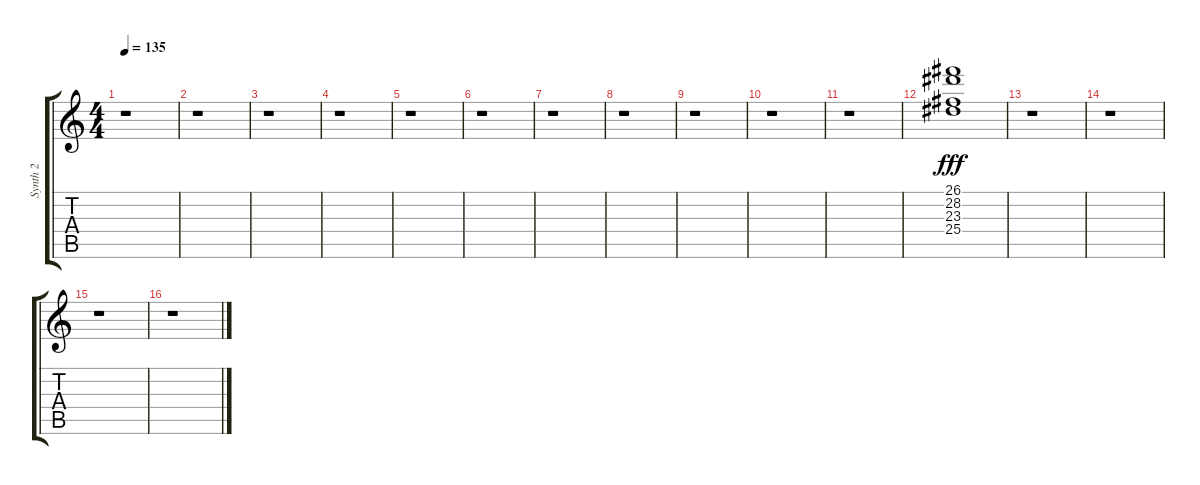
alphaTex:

\track ("Synth 2" "Synth 2") {instrument lead2sawtooth}
\staff {score tabs}
\tuning (E4 B3 G3 D3 A2 E2) {hide}
\ts (4 4)
\tempo 135
\clef g2
\ks c
r.1{dy fff} |
r.1 |
r.1 |
r.1 |
r.1 |
r.1 |
r.1 |
r.1 |
r.1 |
r.1 |
r.1 |
(26.1 28.2 23.3 25.4).1 |
r.1 |
r.1 |
r.1 |
r.1
